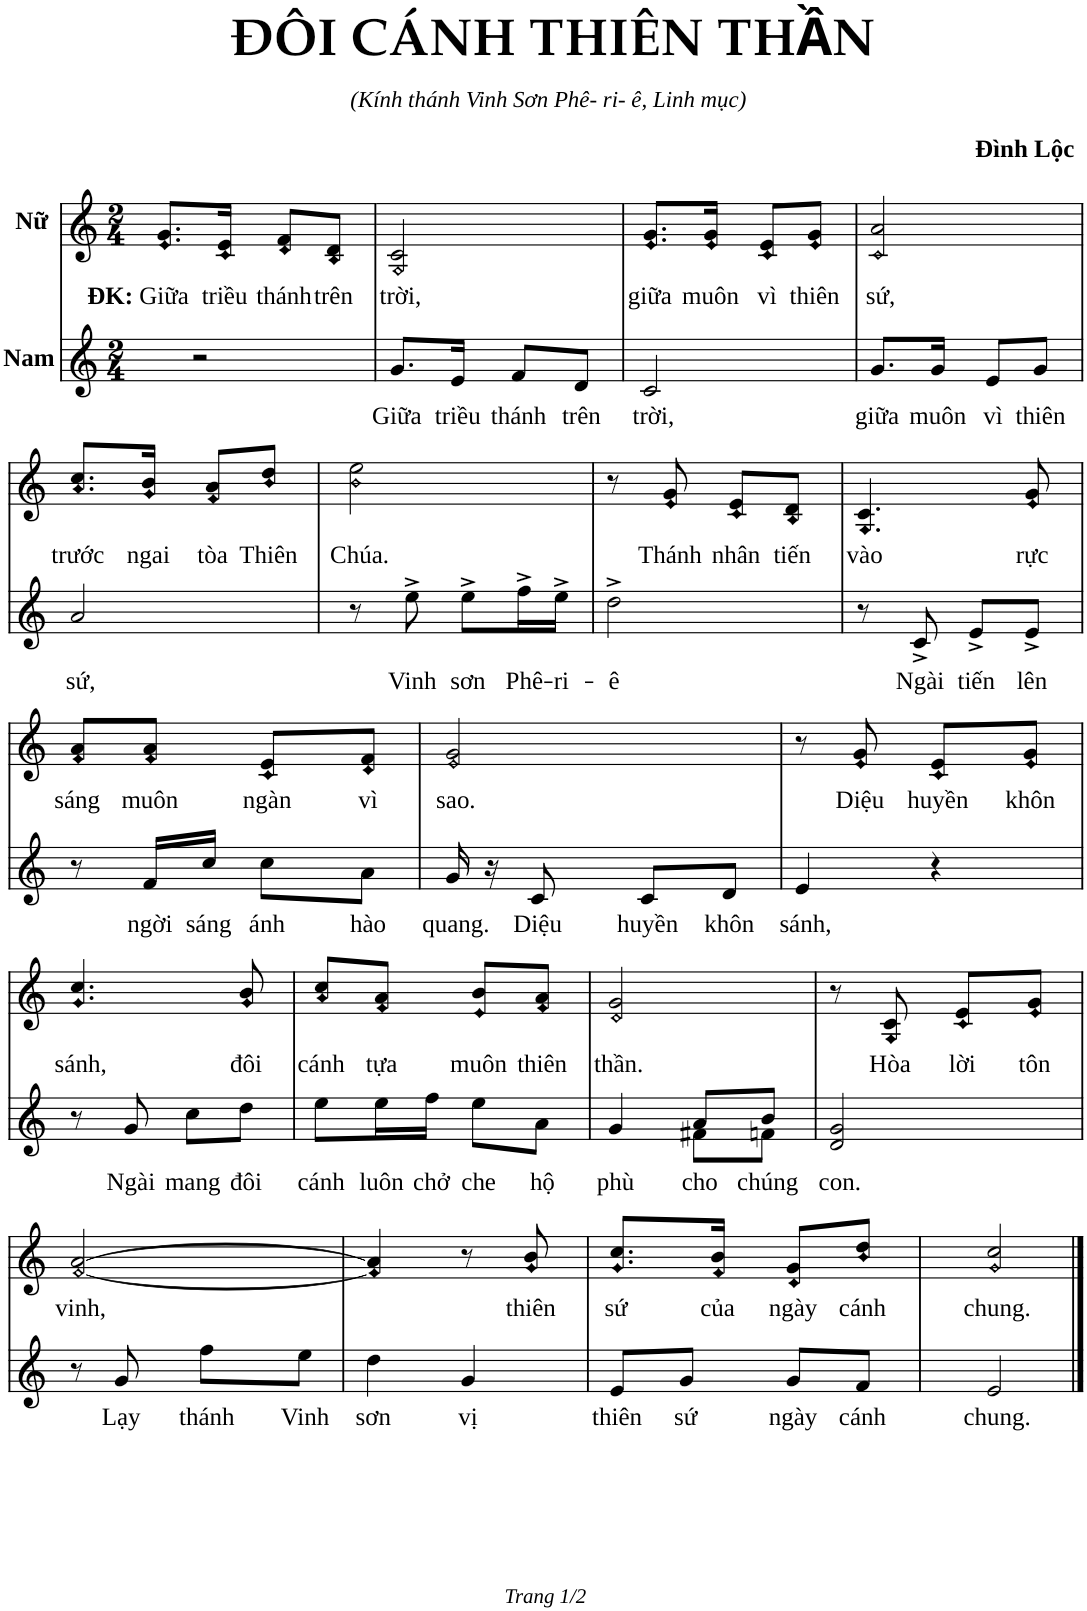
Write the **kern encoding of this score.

**kern	**text	**kern	**text
*part1	*part1	*part1	*part1
*staff2	*staff2	*staff1	*staff1
*I"Piano	*	*	*
*I'Pno.	*	*	*
*clefG2	*	*clefG2	*
*k[]	*	*k[]	*
*M2/4	*	*M2/4	*
=1	=1	=1	=1
!	!	!LO:TX:a:B:t=Nữ	!
!LO:TX:a:B:t=Nam	!	!	!
!	!	!	!LO:LY:b
2r	.	8.e/ 8.g/L	ĐK: Giữa
!	!	!	!LO:LY:b
.	.	16c/ 16e/Jk	triều
!	!	!	!LO:LY:b
.	.	8d/ 8f/L	thánh
!	!	!	!LO:LY:b
.	.	8B/ 8d/J	trên
=2	=2	=2	=2
!	!LO:LY:b	!	!LO:LY:b
8.g/L	Giữa	2G/ 2c/	trời,
!	!LO:LY:b	!	!
16e/Jk	triều	.	.
!	!LO:LY:b	!	!
8f/L	thánh	.	.
!	!LO:LY:b	!	!
8d/J	trên	.	.
=3	=3	=3	=3
!	!LO:LY:b	!	!LO:LY:b
2c/	trời,	8.e/ 8.g/L	giữa
!	!	!	!LO:LY:b
.	.	16e/ 16g/Jk	muôn
!	!	!	!LO:LY:b
.	.	8c/ 8e/L	vì
!	!	!	!LO:LY:b
.	.	8e/ 8g/J	thiên
=4	=4	=4	=4
!	!LO:LY:b	!	!LO:LY:b
8.g/L	giữa	2c/ 2a/	sứ,
!	!LO:LY:b	!	!
16g/Jk	muôn	.	.
!	!LO:LY:b	!	!
8e/L	vì	.	.
!	!LO:LY:b	!	!
8g/J	thiên	.	.
!!LO:LB:g=z
=5	=5	=5	=5
!	!LO:LY:b	!	!LO:LY:b
2a/	sứ,	8.a/ 8.cc/L	trước
!	!	!	!LO:LY:b
.	.	16g/ 16b/Jk	ngai
!	!	!	!LO:LY:b
.	.	8f/ 8b/L	tòa
!	!	!	!LO:LY:b
.	.	8b/ 8dd/J	Thiên
=6	=6	=6	=6
!	!	!	!LO:LY:b
8r	.	2b\ 2ee\	Chúa.
!	!LO:LY:b	!	!
8ee^\	Vinh	.	.
!	!LO:LY:b	!	!
8ee^\L	sơn	.	.
!	!LO:LY:b	!	!
16ff^\L	Phê-	.	.
!	!LO:LY:b	!	!
16ee^\JJ	-ri-	.	.
=7	=7	=7	=7
!	!LO:LY:b	!	!
2dd^\	-ê	8r	.
!	!	!	!LO:LY:b
.	.	8e/ 8g/	Thánh
!	!	!	!LO:LY:b
.	.	8c/ 8e/L	nhân
!	!	!	!LO:LY:b
.	.	8B/ 8d/J	tiến
=8	=8	=8	=8
!	!	!	!LO:LY:b
8r	.	4.G/ 4.c/	vào
!	!LO:LY:b	!	!
8c^/	Ngài	.	.
!	!LO:LY:b	!	!
8e^/L	tiến	.	.
!	!LO:LY:b	!	!LO:LY:b
8e^/J	lên	8e/ 8g/	rực
!!LO:LB:g=z
=9	=9	=9	=9
!	!	!	!LO:LY:b
8r	.	8f/ 8a/L	sáng
!	!LO:LY:b	!	!LO:LY:b
16f/LL	ngời	8f/ 8a/J	muôn
!	!LO:LY:b	!	!
16cc/JJ	sáng	.	.
!	!LO:LY:b	!	!LO:LY:b
8cc\L	ánh	8c/ 8e/L	ngàn
!	!LO:LY:b	!	!LO:LY:b
8a\J	hào	8d/ 8f/J	vì
=10	=10	=10	=10
!	!LO:LY:b	!	!LO:LY:b
16g/	quang.	2e/ 2g/	sao.
16r	.	.	.
!	!LO:LY:b	!	!
8c/	Diệu	.	.
!	!LO:LY:b	!	!
8c/L	huyền	.	.
!	!LO:LY:b	!	!
8d/J	khôn	.	.
=11	=11	=11	=11
!	!LO:LY:b	!	!
4e/	sánh,	8r	.
!	!	!	!LO:LY:b
.	.	8e/ 8g/	Diệu
!	!	!	!LO:LY:b
4r	.	8c/ 8e/L	huyền
!	!	!	!LO:LY:b
.	.	8e/ 8g/J	khôn
!!LO:LB:g=z
=12	=12	=12	=12
!	!	!	!LO:LY:b
8r	.	4.g/ 4.cc/	sánh,
!	!LO:LY:b	!	!
8g/	Ngài	.	.
!	!LO:LY:b	!	!
8cc\L	mang	.	.
!	!LO:LY:b	!	!LO:LY:b
8dd\J	đôi	8g/ 8b/	đôi
=13	=13	=13	=13
!	!LO:LY:b	!	!LO:LY:b
8ee\L	cánh	8a/ 8cc/L	cánh
!	!LO:LY:b	!	!LO:LY:b
16ee\L	luôn	8f/ 8a/J	tựa
!	!LO:LY:b	!	!
16ff\JJ	chở	.	.
!	!LO:LY:b	!	!LO:LY:b
8ee\L	che	8e/ 8b/L	muôn
!	!LO:LY:b	!	!LO:LY:b
8a\J	hộ	8f/ 8a/J	thiên
=14	=14	=14	=14
!	!LO:LY:b	!	!LO:LY:b
*^	*	*	*
4g/	4ryy	phù	2d/ 2g/	thần.
!	!	!LO:LY:b	!	!
8a/L	8f#X\L	cho	.	.
!	!	!LO:LY:b	!	!
8b/J	8fn\J	chúng	.	.
=15	=15	=15	=15	=15
!	!	!LO:LY:b	!	!
*v	*v	*	*	*
2d/ 2g/	con.	8r	.
!	!	!	!LO:LY:b
.	.	8G/ 8c/	Hòa
!	!	!	!LO:LY:b
.	.	8c/ 8e/L	lời
!	!	!	!LO:LY:b
.	.	8e/ 8g/J	tôn
!!LO:LB:g=z
=16	=16	=16	=16
!	!	!	!LO:LY:b
8r	.	[2f/ [2a/	vinh,
!	!LO:LY:b	!	!
8g/	Lạy	.	.
!	!LO:LY:b	!	!
8ff\L	thánh	.	.
!	!LO:LY:b	!	!
8ee\J	Vinh	.	.
=17	=17	=17	=17
!	!LO:LY:b	!	!
4dd\	sơn	4f/] 4a/]	.
!	!LO:LY:b	!	!
4g/	vị	8r	.
!	!	!	!LO:LY:b
.	.	8g/ 8b/	thiên
=18	=18	=18	=18
!	!LO:LY:b	!	!LO:LY:b
8e/L	thiên	8.g/ 8.cc/L	sứ
!	!LO:LY:b	!	!
8g/J	sứ	.	.
!	!	!	!LO:LY:b
.	.	16f/ 16b/Jk	của
!	!LO:LY:b	!	!LO:LY:b
8g/L	ngày	8d/ 8g/L	ngày
!	!LO:LY:b	!	!LO:LY:b
8f/J	cánh	8b/ 8dd/J	cánh
=19	=19	=19	=19
!	!LO:LY:b	!	!LO:LY:b
2e/	chung.	2g/ 2cc/	chung.
==	==	==	==
*-	*-	*-	*-
